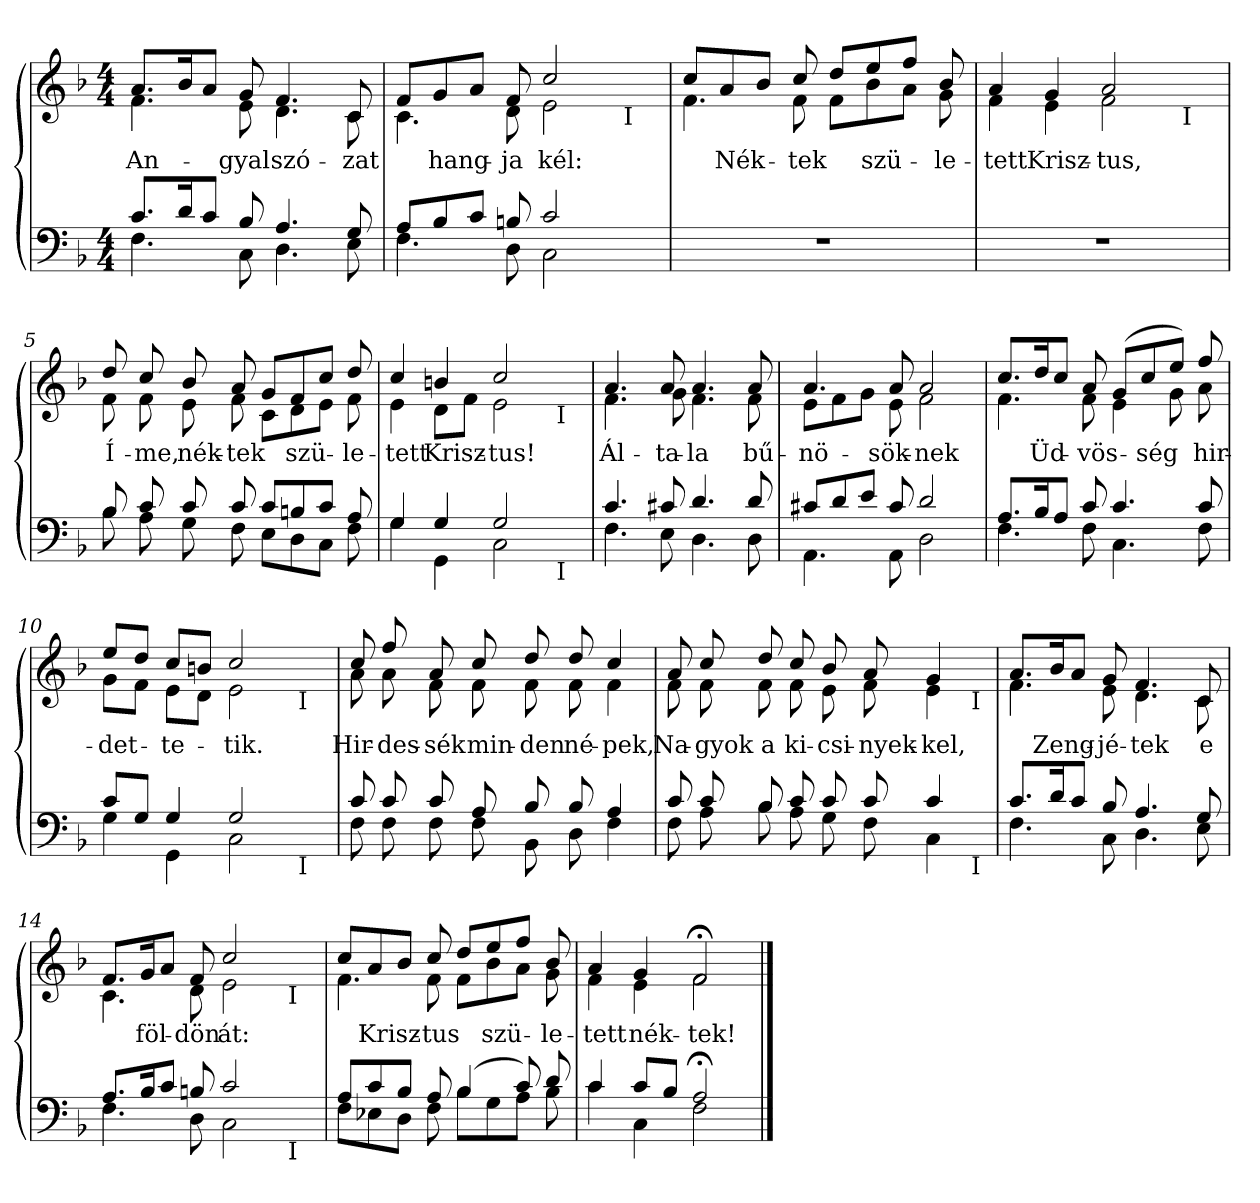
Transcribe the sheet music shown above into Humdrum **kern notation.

**kern	**kern	**text
*part2	*part1	*part1
*staff2	*staff1	*staff1
*clefF4	*clefG2	*
*k[b-]	*k[b-]	*
*F:	*F:	*
*M4/4	*M4/4	*
=1	=1	=1
*^	*	*
!	!	!LO:TX:a:B:t=Allegretto gacioso	!
!	!	!	!LO:LY:b
*	*	*^	*
8.c/L	4.F\	8.a/L	4.f\	An-
16d/k	.	16b-/k	.	.
8c/J	.	8a/J	.	.
!	!	!	!	!LO:LY:b
8B-/	8C\	8g/	8e\	-gyal
!	!	!	!	!LO:LY:b
4.A/	4.D\	4.f/	4.d\	szó-
!	!	!	!	!LO:LY:b
8G/	8E\	8c/	8c\	-zat
=2	=2	=2	=2	=2
*	*	*	*^	*
8A/L	4.F\	8f/L	4.c\	2ryy	.
!	!	!	!	!	!LO:LY:b
8B-/	.	8g/	.	.	hang-
8c/J	.	8a/J	.	.	.
!	!	!	!	!	!LO:LY:b
8Bn/	8D\	8f/	8d\	.	-ja
!	!	!	!	!	!LO:LY:b
2c/	2C\	2cc/	2e\	4ryy	kél:
.	.	.	.	16ryy	.
!	!	!	!	!LO:TX:b:t=I	!
.	.	.	.	8.ryy	.
*v	*v	*	*	*	*
*	*	*v	*v	*
=3	=3	=3	=3
1r	8cc/L	4.f\	.
!	!	!	!LO:LY:b
.	8a/	.	Nék-
.	8b-/J	.	.
!	!	!	!LO:LY:b
.	8cc/	8f\	-tek
.	8dd/L	8f\L	.
!	!	!	!LO:LY:b
.	8ee/	8b-\	szü-
.	8ff/J	8a\J	.
!	!	!	!LO:LY:b
.	8b-/	8g\	-le-
*	*v	*v	*
=4	=4	=4
*	*^	*
!	!	!	!LO:LY:b
*	*	*^	*
1r	4a/	4f\	2ryy	-tett
!	!	!	!	!LO:LY:b
.	4g/	4e\	.	Krisz-
!	!	!	!	!LO:LY:b
.	2a/	2f\	4ryy	-tus,
.	.	.	16ryy	.
!	!	!	!LO:TX:b:t=I	!
.	.	.	8.ryy	.
*	*v	*v	*v	*
!!LO:LB:g=z
=5	=5	=5
*^	*	*
*	*	*^	*
*	*	*	*^	*
!	!	!	!	!	!LO:LY:b
*	*	*	*v	*v	*
8B-/	8B-\	8dd/	8f\	Í-
!	!	!	!	!LO:LY:b
8c/	8A\	8cc/	8f\	-me,
!	!	!	!	!LO:LY:b
8c/	8G\	8b-/	8e\	nék-
!	!	!	!	!LO:LY:b
8c/	8F\	8a/	8f\	-tek
8c/L	8E\L	8g/L	8c\L	.
!	!	!	!	!LO:LY:b
8Bn/	8D\	8f/	8d\	szü-
8c/J	8C\J	8cc/J	8e\J	.
!	!	!	!	!LO:LY:b
8A/	8F\	8dd/	8f\	-le-
*	*	*v	*v	*
=6	=6	=6	=6
*	*	*^	*
!	!	!	!	!LO:LY:b
*	*^	*	*^	*
4G/	4G\	2ryy	4cc/	4e\	2ryy	-tett
!	!	!	!	!	!	!LO:LY:b
4G/	4GG\	.	4bn/	8d\L	.	Krisz-
.	.	.	.	8f\J	.	.
!	!	!	!	!	!	!LO:LY:b
2G/	2C\	4ryy	2cc/	2e\	4ryy	-tus!
.	.	16ryy	.	.	16ryy	.
!	!	!	!	!	!LO:TX:b:t=I	!
!	!	!LO:TX:b:t=I	!	!	!	!
.	.	8.ryy	.	.	8.ryy	.
*	*v	*v	*	*	*	*
*	*	*v	*v	*v	*
=7	=7	=7	=7
*	*^	*^	*
*	*	*	*	*^	*
!	!	!	!	!	!	!LO:LY:b
*	*v	*v	*	*	*	*
*	*	*	*v	*v	*
4.c/	4.F\	4.a/	4.f\	Ál-
!	!	!	!	!LO:LY:b
8c#X/	8E\	8a/	8g\	-ta-
!	!	!	!	!LO:LY:b
4.d/	4.D\	4.a/	4.f\	-la
!	!	!	!	!LO:LY:b
8d/	8D\	8a/	8f\	bű-
=8	=8	=8	=8	=8
!	!	!	!	!LO:LY:b
8c#X/L	4.AA\	4.a/	8e\L	-nö-
8d/	.	.	8f\	.
8e/J	.	.	8g\J	.
!	!	!	!	!LO:LY:b
8c#/	8AA\	8a/	8e\	-sök-
!	!	!	!	!LO:LY:b
2d/	2D\	2a/	2f\	-nek
!!LO:LB:g=z	!!
=9	=9	=9	=9	=9
8.A/L	4.F\	8.cc/L	4.f\	.
!	!	!	!	!LO:LY:b
16B-/k	.	16dd/k	.	Üd-
8A/J	.	8cc/J	.	.
!	!	!	!	!LO:LY:b
8c/	8F\	8a/	8f\	-vös-
4.c/	4.C\	(<8g/L	4e\	.
!	!	!	!	!LO:LY:b
.	.	8cc/	.	-ség
.	.	8ee/J)	8g\	.
!	!	!	!	!LO:LY:b
8c/	8F\	8ff/	8a\	hir-
*	*	*v	*v	*
=10	=10	=10	=10
*	*	*^	*
!	!	!	!	!LO:LY:b
*	*^	*	*^	*
8c/L	4G\	2ryy	8ee/L	8g\L	2ryy	-det-
8G/J	.	.	8dd/J	8f\J	.	.
!	!	!	!	!	!	!LO:LY:b
4G/	4GG\	.	8cc/L	8e\L	.	-te-
.	.	.	8bn/J	8d\J	.	.
!	!	!	!	!	!	!LO:LY:b
2G/	2C\	4ryy	2cc/	2e\	4ryy	-tik.
.	.	16ryy	.	.	16ryy	.
!	!	!	!	!	!LO:TX:b:t=I	!
!	!	!LO:TX:b:t=I	!	!	!	!
.	.	8.ryy	.	.	8.ryy	.
*	*v	*v	*	*	*	*
*	*	*v	*v	*v	*
=11	=11	=11	=11
*	*^	*^	*
*	*	*	*	*^	*
!	!	!	!	!	!	!LO:LY:b
*	*v	*v	*	*	*	*
*	*	*	*v	*v	*
8c/	8F\	8cc/	8a\	Hir-
!	!	!	!	!LO:LY:b
8c/	8F\	8ff/	8a\	-des-
!	!	!	!	!LO:LY:b
8c/	8F\	8a/	8f\	-sék
!	!	!	!	!LO:LY:b
8A/	8F\	8cc/	8f\	min-
!	!	!	!	!LO:LY:b
8B-/	8BB-\	8dd/	8f\	-den
!	!	!	!	!LO:LY:b
8B-/	8D\	8dd/	8f\	né-
!	!	!	!	!LO:LY:b
4A/	4F\	4cc/	4f\	-pek,
*	*	*v	*v	*
!!LO:LB:g=z
=12	=12	=12	=12
*	*	*^	*
!	!	!	!	!LO:LY:b
*	*^	*	*^	*
8c/	8F\	2ryy	8a/	8f\	2ryy	Na-
!	!	!	!	!	!	!LO:LY:b
8c/	8A\	.	8cc/	8f\	.	-gyok
!	!	!	!	!	!	!LO:LY:b
8B-/	8B-\	.	8dd/	8f\	.	a
!	!	!	!	!	!	!LO:LY:b
8c/	8A\	.	8cc/	8f\	.	ki-
!	!	!	!	!	!	!LO:LY:b
8c/	8G\	4ryy	8b-/	8e\	4ryy	-csi-
!	!	!	!	!	!	!LO:LY:b
8c/	8F\	.	8a/	8f\	.	-nyek-
!	!	!	!	!	!	!LO:LY:b
4c/	4C\	8ryy	4g/	4e\	8ryy	-kel,
.	.	32ryy	.	.	32ryy	.
!	!	!	!	!	!LO:TX:b:t=I	!
!	!	!LO:TX:b:t=I	!	!	!	!
.	.	16.ryy	.	.	16.ryy	.
*	*v	*v	*	*	*	*
*	*	*	*v	*v	*
=13	=13	=13	=13	=13
8.c/L	4.F\	8.a/L	4.f\	.
!	!	!	!	!LO:LY:b
16d/k	.	16b-/k	.	Zeng-
8c/J	.	8a/J	.	.
!	!	!	!	!LO:LY:b
8B-/	8C\	8g/	8e\	-jé-
!	!	!	!	!LO:LY:b
4.A/	4.D\	4.f/	4.d\	-tek
!	!	!	!	!LO:LY:b
8G/	8E\	8c/	8c\	e
=14	=14	=14	=14	=14
*	*^	*	*^	*
8.A/L	4.F\	2ryy	8.f/L	4.c\	2ryy	.
!	!	!	!	!	!	!LO:LY:b
16B-/k	.	.	16g/k	.	.	föl-
8c/J	.	.	8a/J	.	.	.
!	!	!	!	!	!	!LO:LY:b
8Bn/	8D\	.	8f/	8d\	.	-dön
!	!	!	!	!	!	!LO:LY:b
2c/	2C\	4ryy	2cc/	2e\	4ryy	át:
.	.	16ryy	.	.	16ryy	.
!	!	!	!	!	!LO:TX:b:t=I	!
!	!	!LO:TX:b:t=I	!	!	!	!
.	.	8.ryy	.	.	8.ryy	.
*	*v	*v	*	*	*	*
*	*	*	*v	*v	*
!!LO:LB:g=z
=15	=15	=15	=15	=15
8A/L	8F\L	8cc/L	4.f\	.
!	!	!	!	!LO:LY:b
8c/	8E-X\	8a/	.	Krisz-
8B-/J	8D\J	8b-/J	.	.
!	!	!	!	!LO:LY:b
8A/	8F\	8cc/	8f\	-tus
(>4B-/	8B-\L	8dd/L	8f\L	.
!	!	!	!	!LO:LY:b
.	8G\	8ee/	8b-\	szü-
8c/)	8A\J	8ff/J	8a\J	.
!	!	!	!	!LO:LY:b
8d/	8B-\	8b-/	8g\	-le-
=16	=16	=16	=16	=16
!	!	!	!	!LO:LY:b
4c/	4c\	4a/	4f\	-tett
!	!	!	!	!LO:LY:b
8c/L	4C\	4g/	4e\	nék-
8B-/J	.	.	.	.
!	!	!	!	!LO:LY:b
2A;/	2F\	2f;/	2f\	-tek!
*v	*v	*	*	*
*	*v	*v	*
==	==	==
*-	*-	*-
